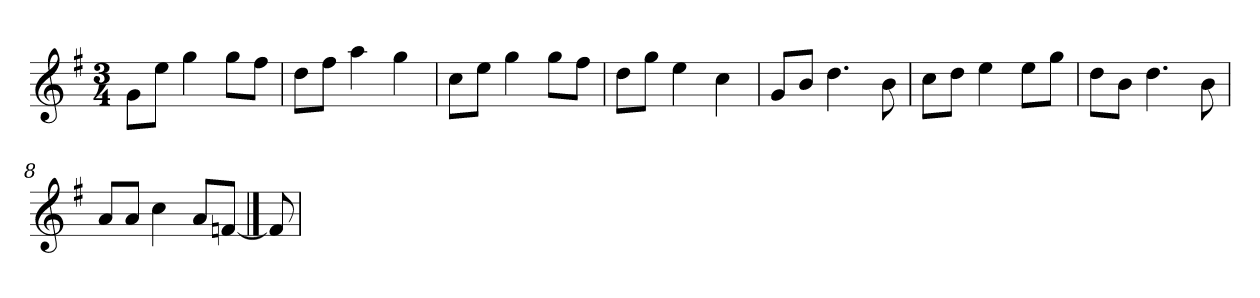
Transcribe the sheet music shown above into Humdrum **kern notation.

**kern
*part1
*staff1
*clefG2
*k[f#]
*M3/4
=
8g\L
8ee\J
4gg
8gg\L
8ff#\J
=2
8dd\L
8ff#\J
4aa
4gg
=3
8cc\L
8ee\J
4gg
8gg\L
8ff#\J
=4
8dd\L
8gg\J
4ee
4cc
=5y
8g/L
8b/J
4.dd
8b
=6
8cc\L
8dd\J
4ee
8ee\L
8gg\J
=7
8dd\L
8b\J
4.dd
8b
=8
8a/L
8a/J
4cc
8a/L
[8fn/J
==9
8f]
=
*-
